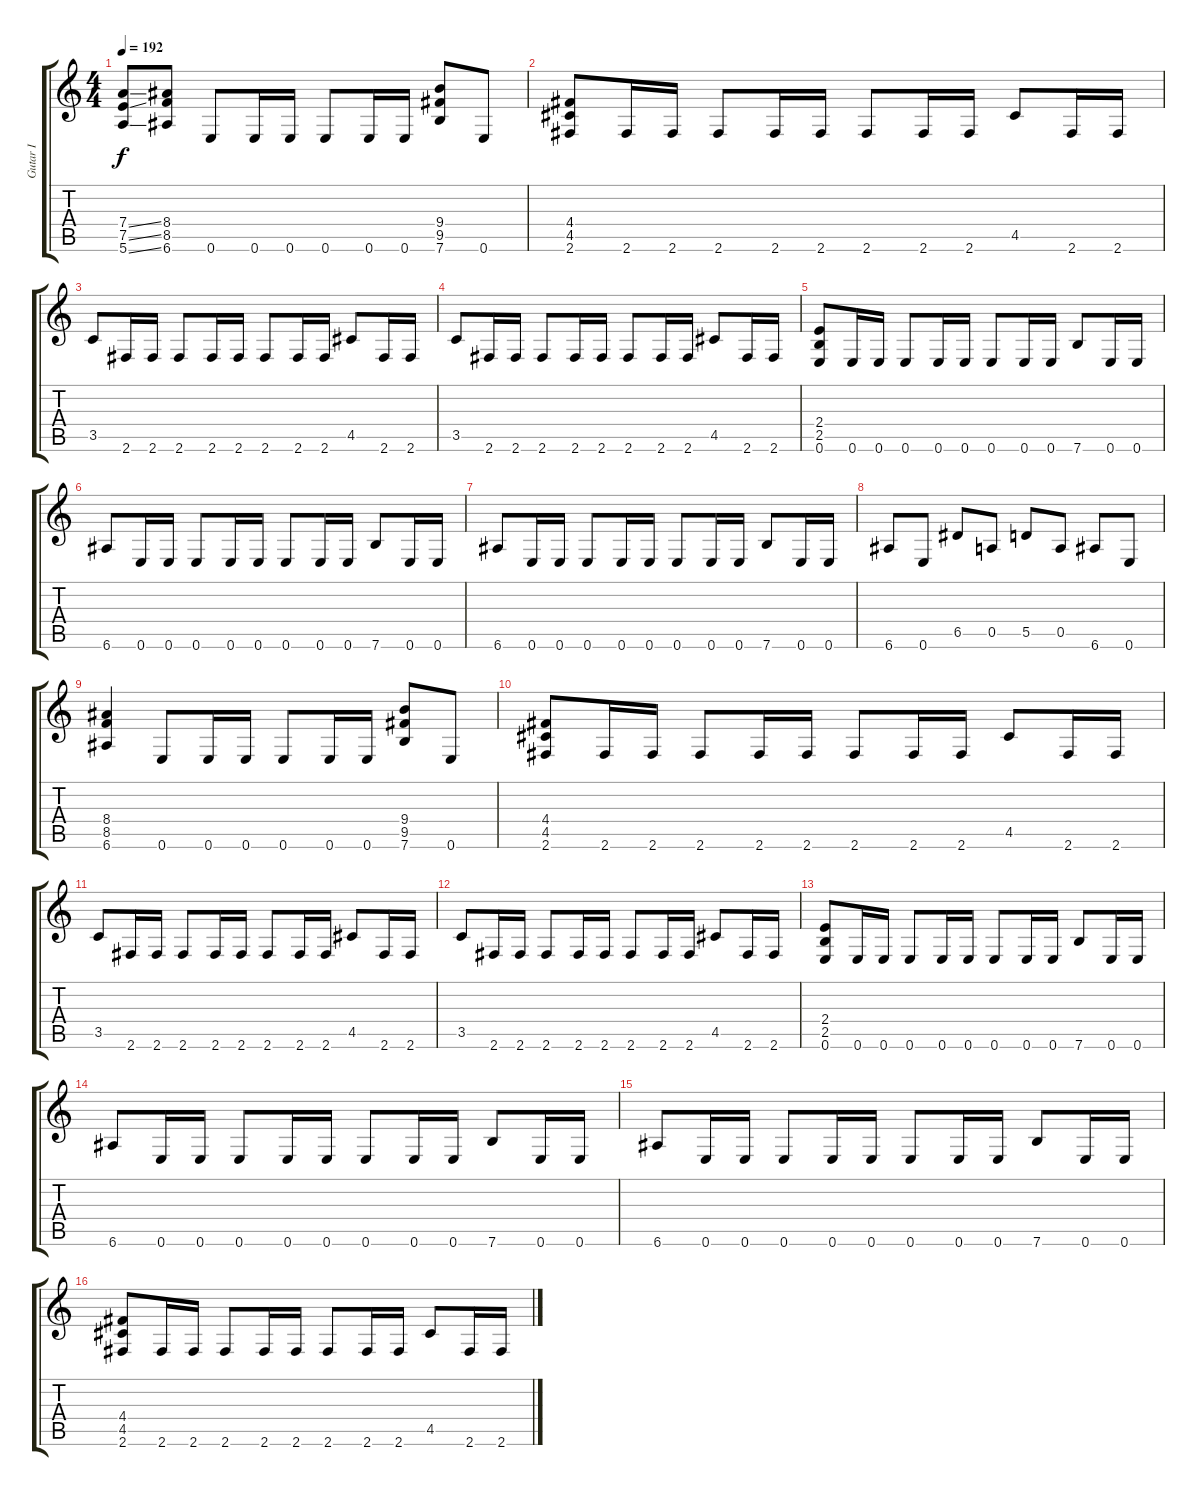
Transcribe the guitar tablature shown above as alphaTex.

\track ("Gutar I" "Gutar I") {instrument distortionguitar}
\staff {score tabs}
\tuning (E4 B3 G3 D3 A2 E2) {hide}
\ts (4 4)
\tempo 192
\clef g2
\ks c
(7.4{ss} 7.5{ss} 5.6{ss}).8{dy f} (8.4 8.5 6.6).8 0.6.8 0.6.16 0.6.16 0.6.8 0.6.16 0.6.16 (9.4 9.5 7.6).8 0.6.8 |
(4.4 4.5 2.6).8 2.6.16 2.6.16 2.6.8 2.6.16 2.6.16 2.6.8 2.6.16 2.6.16 4.5.8 2.6.16 2.6.16 |
3.5.8 2.6.16 2.6.16 2.6.8 2.6.16 2.6.16 2.6.8 2.6.16 2.6.16 4.5.8 2.6.16 2.6.16 |
3.5.8 2.6.16 2.6.16 2.6.8 2.6.16 2.6.16 2.6.8 2.6.16 2.6.16 4.5.8 2.6.16 2.6.16 |
(2.4 2.5 0.6).8 0.6.16 0.6.16 0.6.8 0.6.16 0.6.16 0.6.8 0.6.16 0.6.16 7.6.8 0.6.16 0.6.16 |
6.6.8 0.6.16 0.6.16 0.6.8 0.6.16 0.6.16 0.6.8 0.6.16 0.6.16 7.6.8 0.6.16 0.6.16 |
6.6.8 0.6.16 0.6.16 0.6.8 0.6.16 0.6.16 0.6.8 0.6.16 0.6.16 7.6.8 0.6.16 0.6.16 |
6.6.8 0.6.8 6.5.8 0.5.8 5.5.8 0.5.8 6.6.8 0.6.8 |
(8.4 8.5 6.6).4 0.6.8 0.6.16 0.6.16 0.6.8 0.6.16 0.6.16 (9.4 9.5 7.6).8 0.6.8 |
(4.4 4.5 2.6).8 2.6.16 2.6.16 2.6.8 2.6.16 2.6.16 2.6.8 2.6.16 2.6.16 4.5.8 2.6.16 2.6.16 |
3.5.8 2.6.16 2.6.16 2.6.8 2.6.16 2.6.16 2.6.8 2.6.16 2.6.16 4.5.8 2.6.16 2.6.16 |
3.5.8 2.6.16 2.6.16 2.6.8 2.6.16 2.6.16 2.6.8 2.6.16 2.6.16 4.5.8 2.6.16 2.6.16 |
(2.4 2.5 0.6).8 0.6.16 0.6.16 0.6.8 0.6.16 0.6.16 0.6.8 0.6.16 0.6.16 7.6.8 0.6.16 0.6.16 |
6.6.8 0.6.16 0.6.16 0.6.8 0.6.16 0.6.16 0.6.8 0.6.16 0.6.16 7.6.8 0.6.16 0.6.16 |
6.6.8 0.6.16 0.6.16 0.6.8 0.6.16 0.6.16 0.6.8 0.6.16 0.6.16 7.6.8 0.6.16 0.6.16 |
(4.4 4.5 2.6).8 2.6.16 2.6.16 2.6.8 2.6.16 2.6.16 2.6.8 2.6.16 2.6.16 4.5.8 2.6.16 2.6.16
